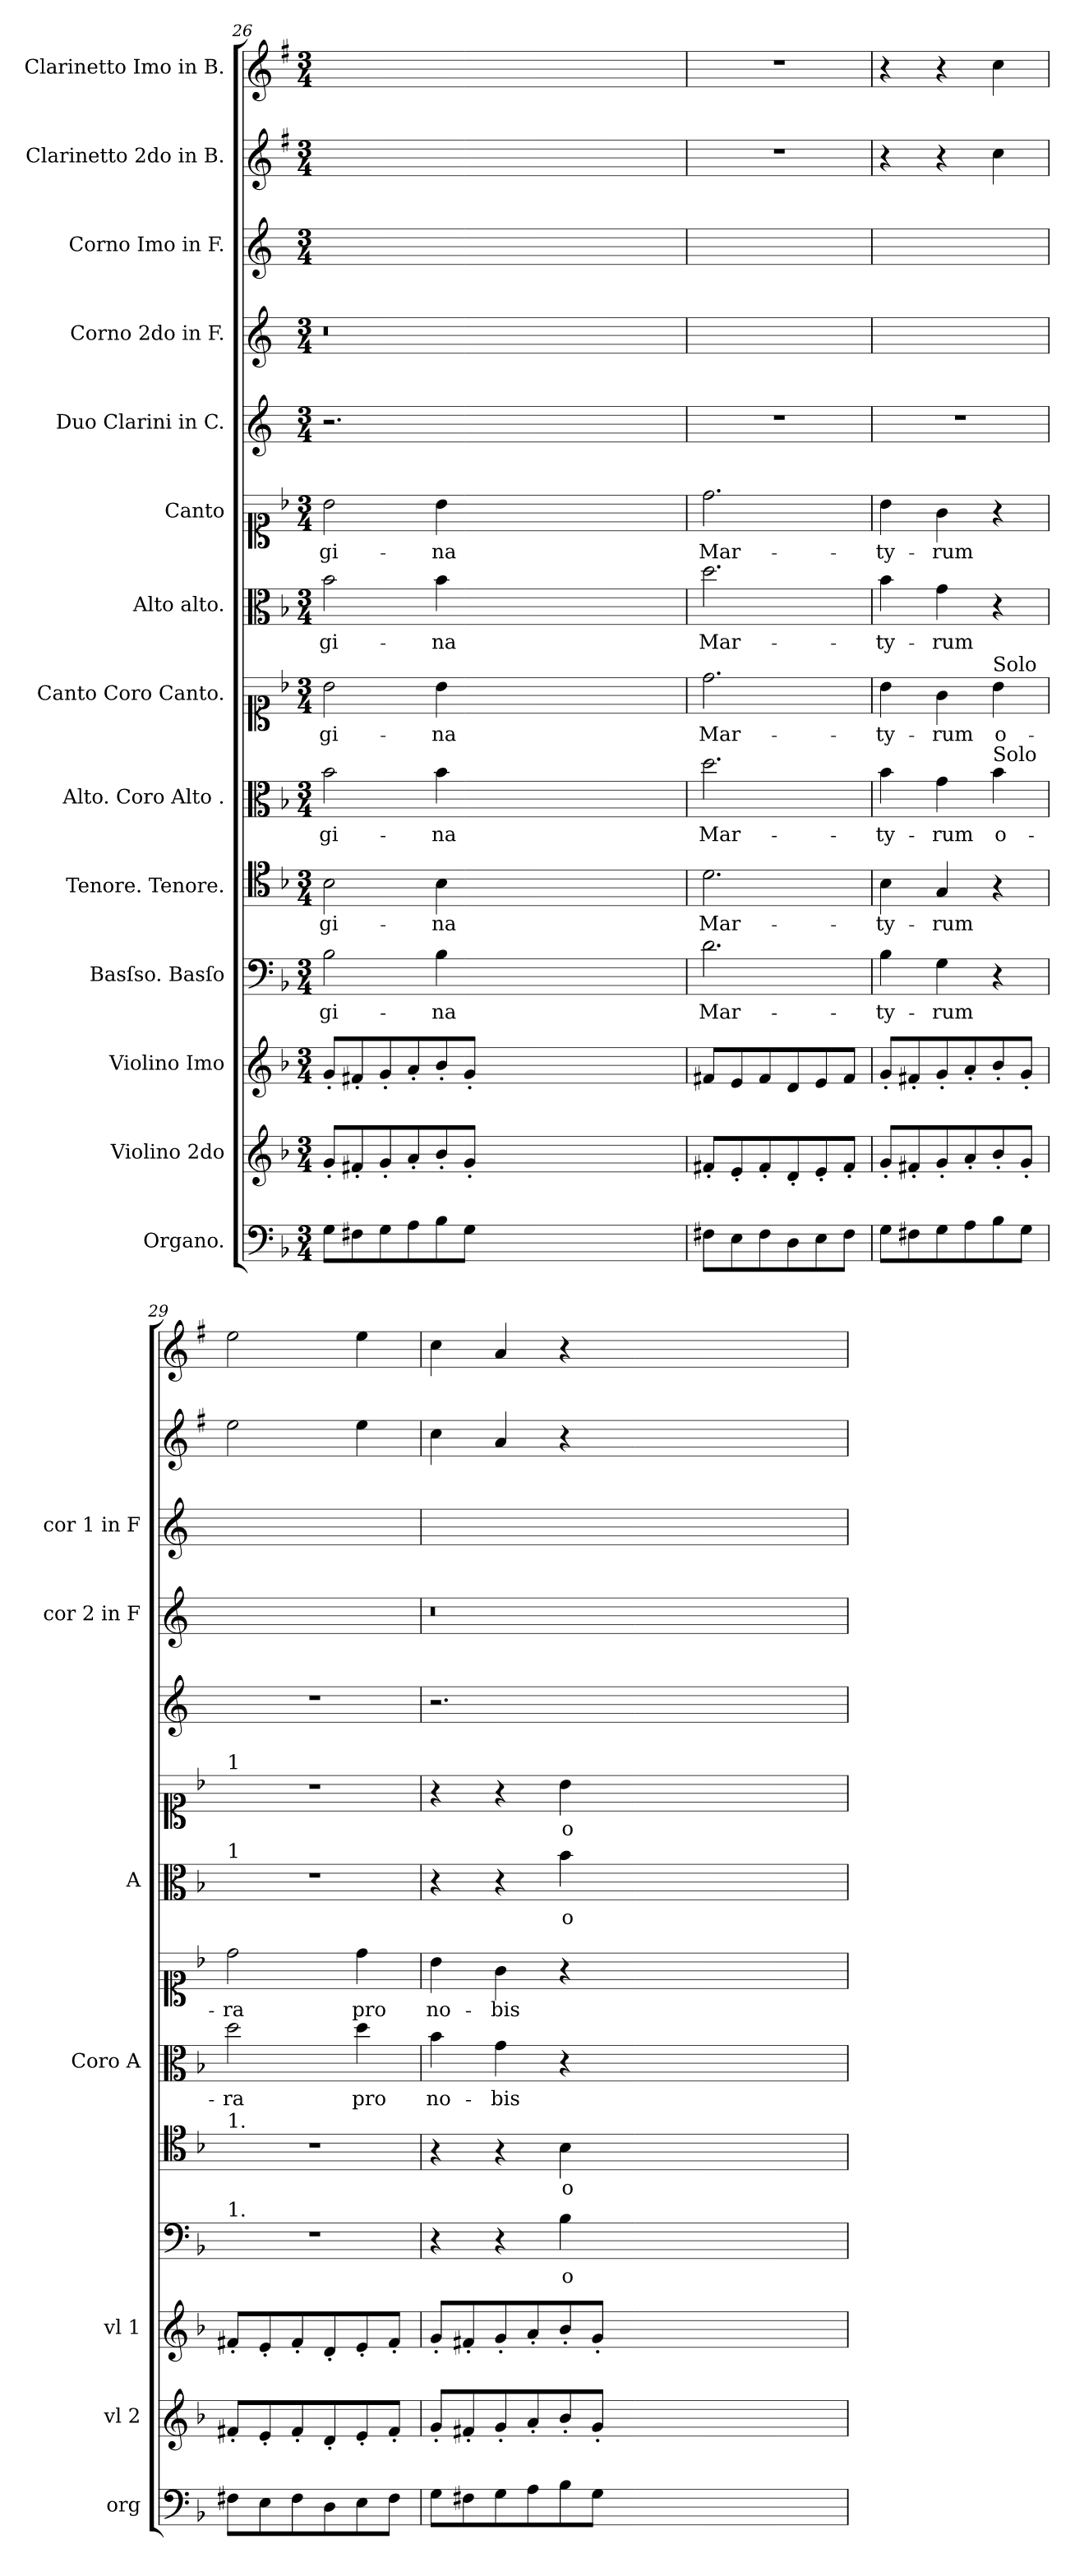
**kern	**kern	**kern	**kern	**text	**kern	**text	**kern	**text	**kern	**text	**kern	**text	**kern	**text	**kern	**kern	**kern	**kern	**kern
*part14	*part13	*part12	*part11	*part11	*part10	*part10	*part9	*part9	*part8	*part8	*part7	*part7	*part6	*part6	*part5	*part4	*part3	*part2	*part1
*staff14	*staff13	*staff12	*staff11	*staff11	*staff10	*staff10	*staff9	*staff9	*staff8	*staff8	*staff7	*staff7	*staff6	*staff6	*staff5	*staff4	*staff3	*staff2	*staff1
*I"Organo.	*I"Violino 2do	*I"Violino Imo	*I"Basſso. Basſo	*	*I"Tenore. Tenore.	*	*I"Alto. Coro Alto .	*	*I"Canto Coro Canto.	*	*I"Alto alto.	*	*I"Canto	*	*I"Duo Clarini in C.	*I"Corno 2do in F.	*I"Corno Imo in F.	*I"Clarinetto 2do in B.	*I"Clarinetto Imo in B.
*I'org	*I'vl 2	*I'vl 1	*	*	*	*	*I'Coro A	*	*	*	*I'A	*	*	*	*	*I'cor 2 in F	*I'cor 1 in F	*	*
*clefF4	*clefG2	*clefG2	*clefF4	*	*clefC4	*	*clefC3	*	*clefC1	*	*clefC3	*	*clefC1	*	*clefG2	*clefG2	*clefG2	*clefG2	*clefG2
*	*	*	*	*	*	*	*	*	*	*	*	*	*	*	*	*ITrd4c7	*ITrd4c7	*ITrd1c2	*ITrd1c2
*k[b-]	*k[b-]	*k[b-]	*k[b-]	*	*k[b-]	*	*k[b-]	*	*k[b-]	*	*k[b-]	*	*k[b-]	*	*k[]	*k[b-]	*k[b-]	*k[b-]	*k[b-]
*F:	*F:	*F:	*F:	*	*F:	*	*F:	*	*F:	*	*F:	*	*F:	*	*	*	*	*F:	*F:
*M3/4	*M3/4	*M3/4	*M3/4	*	*M3/4	*	*M3/4	*	*M3/4	*	*M3/4	*	*M3/4	*	*M3/4	*M3/4	*M3/4	*M3/4	*M3/4
=26	=26	=26	=26	=26	=26	=26	=26	=26	=26	=26	=26	=26	=26	=26	=26	=26	=26	=26	=26
8G\L	8g'/L	8g'/L	2B-\	-gi-	2B-\	-gi-	2b-\	-gi-	2b-\	-gi-	2b-\	-gi-	2b-\	-gi-	2.r	0.r	2.ryy	0.ryy	0.ryy
8F#X\	8f#X'/	8f#X'/	.	.	.	.	.	.	.	.	.	.	.	.	.	.	.	.	.
8G\	8g'/	8g'/	.	.	.	.	.	.	.	.	.	.	.	.	.	.	.	.	.
8A\	8a'/	8a'/	.	.	.	.	.	.	.	.	.	.	.	.	.	.	.	.	.
8B-\	8b-'/	8b-'/	4B-\	-na	4B-\	-na	4b-\	-na	4b-\	-na	4b-\	-na	4b-\	-na	.	.	.	.	.
8G\J	8g'/J	8g'/J	.	.	.	.	.	.	.	.	.	.	.	.	.	.	.	.	.
0ryy	0ryy	0ryy	0ryy	.	0ryy	.	0ryy	.	0ryy	.	0ryy	.	0ryy	.	0ryy	.	0ryy	.	.
4ryy	4ryy	4ryy	4ryy	.	4ryy	.	4ryy	.	4ryy	.	4ryy	.	4ryy	.	4ryy	.	4ryy	.	.
=27	=27	=27	=27	=27	=27	=27	=27	=27	=27	=27	=27	=27	=27	=27	=27	=27	=27	=27	=27
8F#X\L	8f#X'/L	8f#X/L	2.d\	Mar-	2.d\	Mar-	2.dd\	Mar-	2.dd\	Mar-	2.dd\	Mar-	2.dd\	Mar-	2.r	2.ryy	2.ryy	2.r	2.r
8E\	8e'/	8e/	.	.	.	.	.	.	.	.	.	.	.	.	.	.	.	.	.
8F#\	8f#'/	8f#/	.	.	.	.	.	.	.	.	.	.	.	.	.	.	.	.	.
8D\	8d'/	8d/	.	.	.	.	.	.	.	.	.	.	.	.	.	.	.	.	.
8E\	8e'/	8e/	.	.	.	.	.	.	.	.	.	.	.	.	.	.	.	.	.
8F#\J	8f#'/J	8f#/J	.	.	.	.	.	.	.	.	.	.	.	.	.	.	.	.	.
=28	=28	=28	=28	=28	=28	=28	=28	=28	=28	=28	=28	=28	=28	=28	=28	=28	=28	=28	=28
8G\L	8g'/L	8g'/L	4B-\	-ty-	4B-\	-ty-	4b-\	-ty-	4b-\	-ty-	4b-\	-ty-	4b-\	-ty-	2.r	2.ryy	2.ryy	4r	4r
8F#X\	8f#X'/	8f#X'/	.	.	.	.	.	.	.	.	.	.	.	.	.	.	.	.	.
8G\	8g'/	8g'/	4G\	-rum	4G/	-rum	4g\	-rum	4g\	-rum	4g\	-rum	4g\	-rum	.	.	.	4r	4r
8A\	8a'/	8a'/	.	.	.	.	.	.	.	.	.	.	.	.	.	.	.	.	.
!	!	!	!	!	!	!	!	!	!LO:TX:a:t=Solo	!	!	!	!	!	!	!	!	!	!
!	!	!	!	!	!	!	!LO:TX:a:t=Solo	!	!	!	!	!	!	!	!	!	!	!	!
8B-\	8b-'/	8b-'/	4r	.	4r	.	4b-\	o-	4b-\	o-	4r	.	4r	.	.	.	.	4b-\	4b-\
8G\J	8g'/J	8g'/J	.	.	.	.	.	.	.	.	.	.	.	.	.	.	.	.	.
=29	=29	=29	=29	=29	=29	=29	=29	=29	=29	=29	=29	=29	=29	=29	=29	=29	=29	=29	=29
!	!	!	!	!	!	!	!	!	!	!	!	!	!LO:TX:a:t=1	!	!	!	!	!	!
!	!	!	!	!	!	!	!	!	!	!	!LO:TX:a:t=1	!	!	!	!	!	!	!	!
!	!	!	!	!	!LO:TX:a:t=1.	!	!	!	!	!	!	!	!	!	!	!	!	!	!
!	!	!	!LO:TX:a:t=1.	!	!	!	!	!	!	!	!	!	!	!	!	!	!	!	!
8F#X\L	8f#X'/L	8f#X'/L	2.r	.	2.r	.	2dd\	-ra	2dd\	-ra	2.r	.	2.r	.	2.r	2.ryy	2.ryy	2dd\	2dd\
8E\	8e'/	8e'/	.	.	.	.	.	.	.	.	.	.	.	.	.	.	.	.	.
8F#\	8f#'/	8f#'/	.	.	.	.	.	.	.	.	.	.	.	.	.	.	.	.	.
8D\	8d'/	8d'/	.	.	.	.	.	.	.	.	.	.	.	.	.	.	.	.	.
8E\	8e'/	8e'/	.	.	.	.	4dd\	pro	4dd\	pro	.	.	.	.	.	.	.	4dd\	4dd\
8F#\J	8f#'/J	8f#'/J	.	.	.	.	.	.	.	.	.	.	.	.	.	.	.	.	.
=30	=30	=30	=30	=30	=30	=30	=30	=30	=30	=30	=30	=30	=30	=30	=30	=30	=30	=30	=30
8G\L	8g'/L	8g'/L	4r	.	4r	.	4b-\	no-	4b-\	no-	4r	.	4r	.	2.r	0.r	2.ryy	4b-\	4b-\
8F#X\	8f#X'/	8f#X'/	.	.	.	.	.	.	.	.	.	.	.	.	.	.	.	.	.
8G\	8g'/	8g'/	4r	.	4r	.	4g\	-bis	4g\	-bis	4r	.	4r	.	.	.	.	4g/	4g/
8A\	8a'/	8a'/	.	.	.	.	.	.	.	.	.	.	.	.	.	.	.	.	.
8B-\	8b-'/	8b-'/	4B-\	o-	4B-\	o-	4r	.	4r	.	4b-\	o-	4b-\	o-	.	.	.	4r	4r
8G\J	8g'/J	8g'/J	.	.	.	.	.	.	.	.	.	.	.	.	.	.	.	.	.
0ryy	0ryy	0ryy	0ryy	.	0ryy	.	0ryy	.	0ryy	.	0ryy	.	0ryy	.	0ryy	.	0ryy	0ryy	0ryy
4ryy	4ryy	4ryy	4ryy	.	4ryy	.	4ryy	.	4ryy	.	4ryy	.	4ryy	.	4ryy	.	4ryy	4ryy	4ryy
=	=	=	=	=	=	=	=	=	=	=	=	=	=	=	=	=	=	=	=
*-	*-	*-	*-	*-	*-	*-	*-	*-	*-	*-	*-	*-	*-	*-	*-	*-	*-	*-	*-
